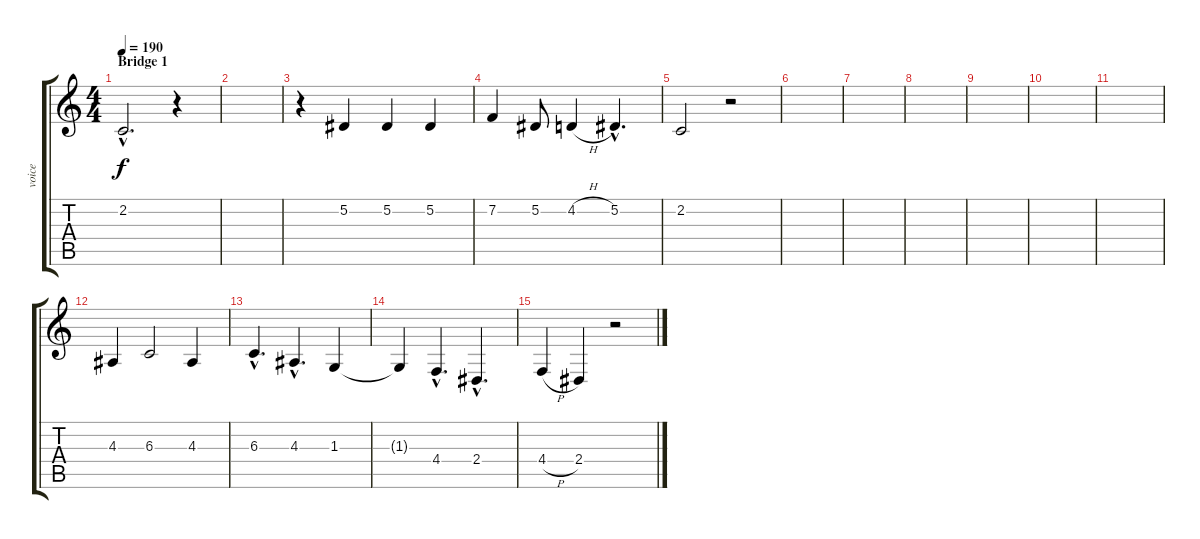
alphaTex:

\track ("voice" "voice") {instrument lead8bassandlead}
\staff {score tabs}
\tuning (Eb4 Bb3 Gb3 Db3 Ab2 Eb2) {hide}
\ts (4 4)
\section ("" "Bridge 1")
\tempo 190
\clef g2
\ks c
2.2{hac}.2{d dy f} r.4 |
|
r.4 5.2.4 5.2.4 5.2.4 |
7.2.4 5.2.8 4.2{h}.4 5.2{hac}.4{d} |
2.2.2 r.2 |
|
|
|
|
|
|
4.3.4 6.3.2 4.3.4 |
6.3{hac}.4{d} 4.3{hac}.4{d} 1.3.4 |
1.3{t}.4 4.4{hac}.4{d} 2.4{hac}.4{d} |
4.4{h}.4 2.4.4 r.2
